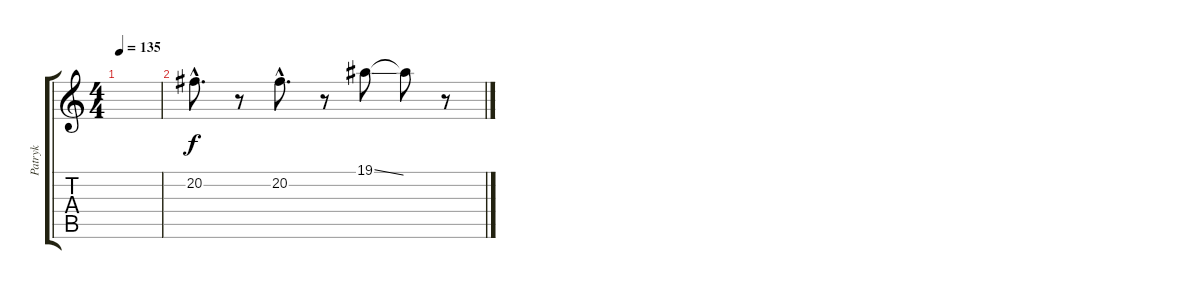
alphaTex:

\track ("Patryk" "Patryk") {instrument lead2sawtooth}
\staff {score tabs}
\tuning (Eb4 Bb3 Gb3 Db3 Ab2 Eb2) {hide}
\ts (4 4)
\tempo 135
\clef g2
\ks c
|
20.2{hac}.8{d} r.8 20.2{hac}.8{d} r.8 19.1{ss}.8 19.1{t}.8 r.8
